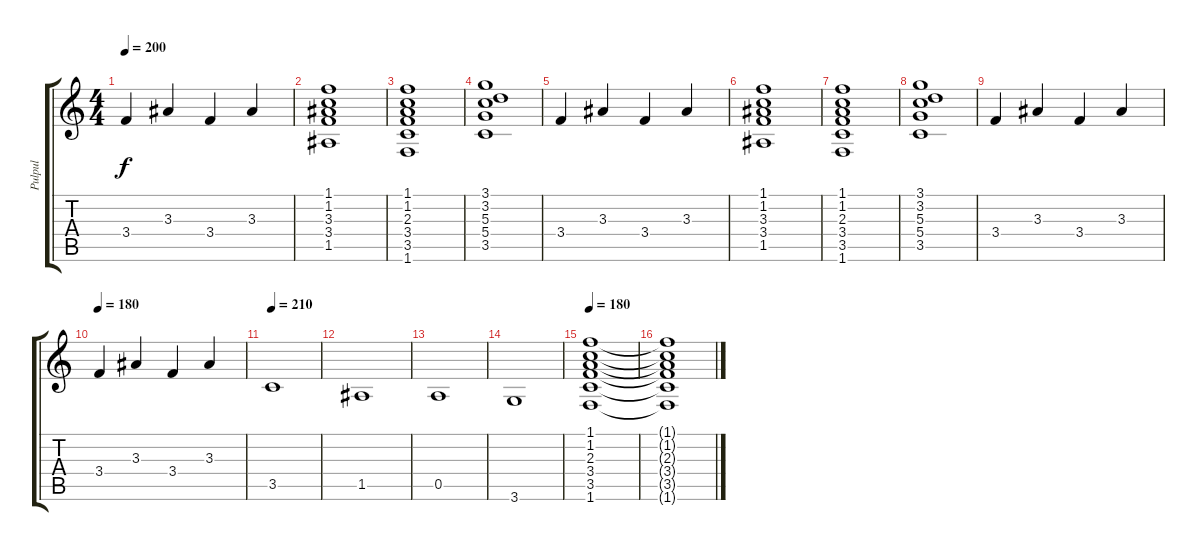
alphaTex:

\track ("Pulpul" "Pulpul") {instrument electricguitarjazz}
\staff {score tabs}
\tuning (E4 B3 G3 D3 A2 E2) {hide}
\ts (4 4)
\tempo 200
\clef g2
\ks c
3.4.4{dy f instrument distortionguitar} 3.3.4 3.4.4 3.3.4 |
(1.1 1.2 3.3 3.4 1.5).1{instrument distortionguitar} |
(1.1 1.2 2.3 3.4 3.5 1.6).1{instrument distortionguitar} |
(3.1 3.2 5.3 5.4 3.5).1{instrument distortionguitar} |
3.4.4 3.3.4 3.4.4 3.3.4 |
(1.1 1.2 3.3 3.4 1.5).1{instrument distortionguitar} |
(1.1 1.2 2.3 3.4 3.5 1.6).1{instrument distortionguitar} |
(3.1 3.2 5.3 5.4 3.5).1{instrument distortionguitar} |
3.4.4 3.3.4 3.4.4 3.3.4 |
\tempo 180
3.4.4 3.3.4 3.4.4 3.3.4 |
\tempo 210
3.5.1 |
1.5.1 |
0.5.1 |
3.6.1 |
\tempo 180
(1.1 1.2 2.3 3.4 3.5 1.6).1 |
(1.1{t} 1.2{t} 2.3{t} 3.4{t} 3.5{t} 1.6{t}).1
